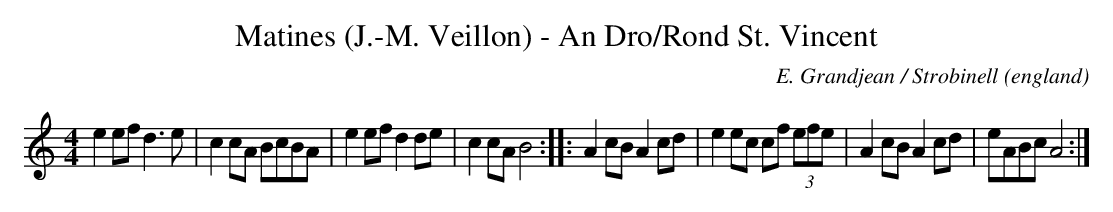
X:1
T:Matines (J.-M. Veillon) - An Dro/Rond St. Vincent
O:england
C:E. Grandjean / Strobinell
M:4/4
L:1/8
K:C
e2 ef d3e|c2 cA BcBA|e2 ef d2 de|c2 cA B4:|\
|:A2 cBA2cd|e2ec cf (3efe|A2cBA2cd|eABcA4:|
